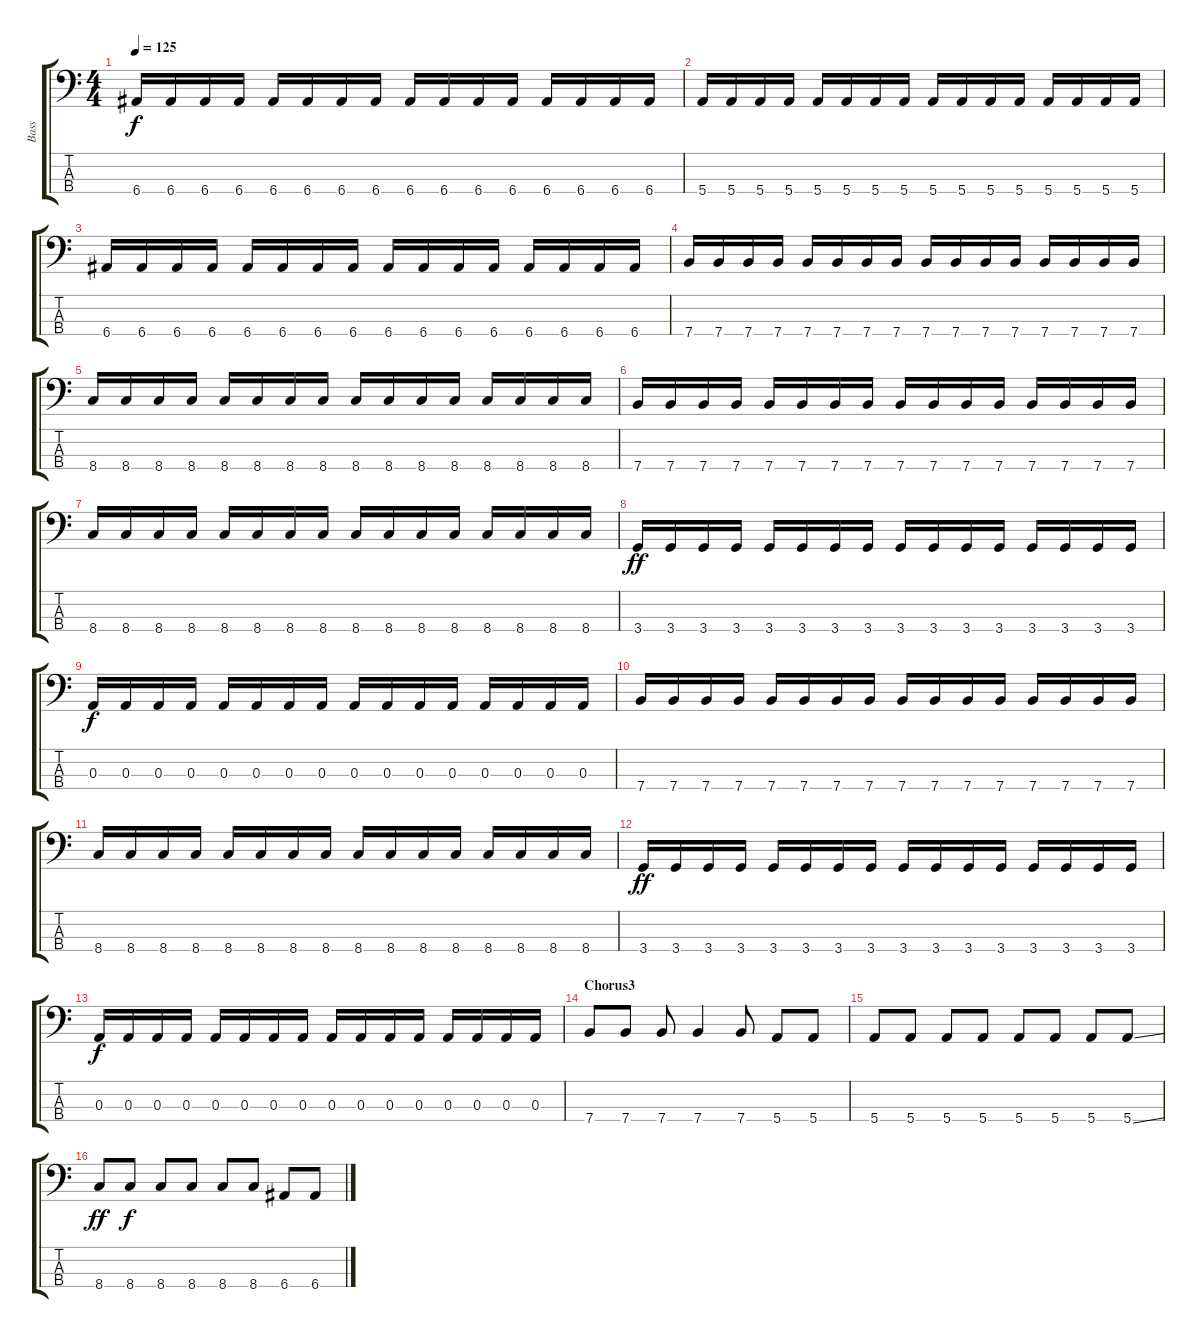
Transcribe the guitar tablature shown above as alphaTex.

\track ("Bass" "Bass") {instrument electricbassfinger}
\staff {score tabs}
\tuning (G2 D2 A1 E1) {hide}
\ts (4 4)
\tempo 125
\clef f4
\ks c
6.4.16{dy f} 6.4.16 6.4.16 6.4.16 6.4.16 6.4.16 6.4.16 6.4.16 6.4.16 6.4.16 6.4.16 6.4.16 6.4.16 6.4.16 6.4.16 6.4.16 |
5.4.16 5.4.16 5.4.16 5.4.16 5.4.16 5.4.16 5.4.16 5.4.16 5.4.16 5.4.16 5.4.16 5.4.16 5.4.16 5.4.16 5.4.16 5.4.16 |
6.4.16 6.4.16 6.4.16 6.4.16 6.4.16 6.4.16 6.4.16 6.4.16 6.4.16 6.4.16 6.4.16 6.4.16 6.4.16 6.4.16 6.4.16 6.4.16 |
7.4.16 7.4.16 7.4.16 7.4.16 7.4.16 7.4.16 7.4.16 7.4.16 7.4.16 7.4.16 7.4.16 7.4.16 7.4.16 7.4.16 7.4.16 7.4.16 |
8.4.16 8.4.16 8.4.16 8.4.16 8.4.16 8.4.16 8.4.16 8.4.16 8.4.16 8.4.16 8.4.16 8.4.16 8.4.16 8.4.16 8.4.16 8.4.16 |
7.4.16 7.4.16 7.4.16 7.4.16 7.4.16 7.4.16 7.4.16 7.4.16 7.4.16 7.4.16 7.4.16 7.4.16 7.4.16 7.4.16 7.4.16 7.4.16 |
8.4.16 8.4.16 8.4.16 8.4.16 8.4.16 8.4.16 8.4.16 8.4.16 8.4.16 8.4.16 8.4.16 8.4.16 8.4.16 8.4.16 8.4.16 8.4.16 |
3.4.16{dy ff} 3.4.16 3.4.16 3.4.16 3.4.16 3.4.16 3.4.16 3.4.16 3.4.16 3.4.16 3.4.16 3.4.16 3.4.16 3.4.16 3.4.16 3.4.16 |
0.3.16{dy f} 0.3.16 0.3.16 0.3.16 0.3.16 0.3.16 0.3.16 0.3.16 0.3.16 0.3.16 0.3.16 0.3.16 0.3.16 0.3.16 0.3.16 0.3.16 |
7.4.16 7.4.16 7.4.16 7.4.16 7.4.16 7.4.16 7.4.16 7.4.16 7.4.16 7.4.16 7.4.16 7.4.16 7.4.16 7.4.16 7.4.16 7.4.16 |
8.4.16 8.4.16 8.4.16 8.4.16 8.4.16 8.4.16 8.4.16 8.4.16 8.4.16 8.4.16 8.4.16 8.4.16 8.4.16 8.4.16 8.4.16 8.4.16 |
3.4.16{dy ff} 3.4.16 3.4.16 3.4.16 3.4.16 3.4.16 3.4.16 3.4.16 3.4.16 3.4.16 3.4.16 3.4.16 3.4.16 3.4.16 3.4.16 3.4.16 |
0.3.16{dy f} 0.3.16 0.3.16 0.3.16 0.3.16 0.3.16 0.3.16 0.3.16 0.3.16 0.3.16 0.3.16 0.3.16 0.3.16 0.3.16 0.3.16 0.3.16 |
\section ("" "Chorus3")
7.4.8 7.4.8 7.4.8 7.4.4 7.4.8 5.4.8 5.4.8 |
5.4.8 5.4.8 5.4.8 5.4.8 5.4.8 5.4.8 5.4.8 5.4{ss}.8 |
8.4.8{dy ff} 8.4.8{dy f} 8.4.8 8.4.8 8.4.8 8.4.8 6.4.8 6.4.8
